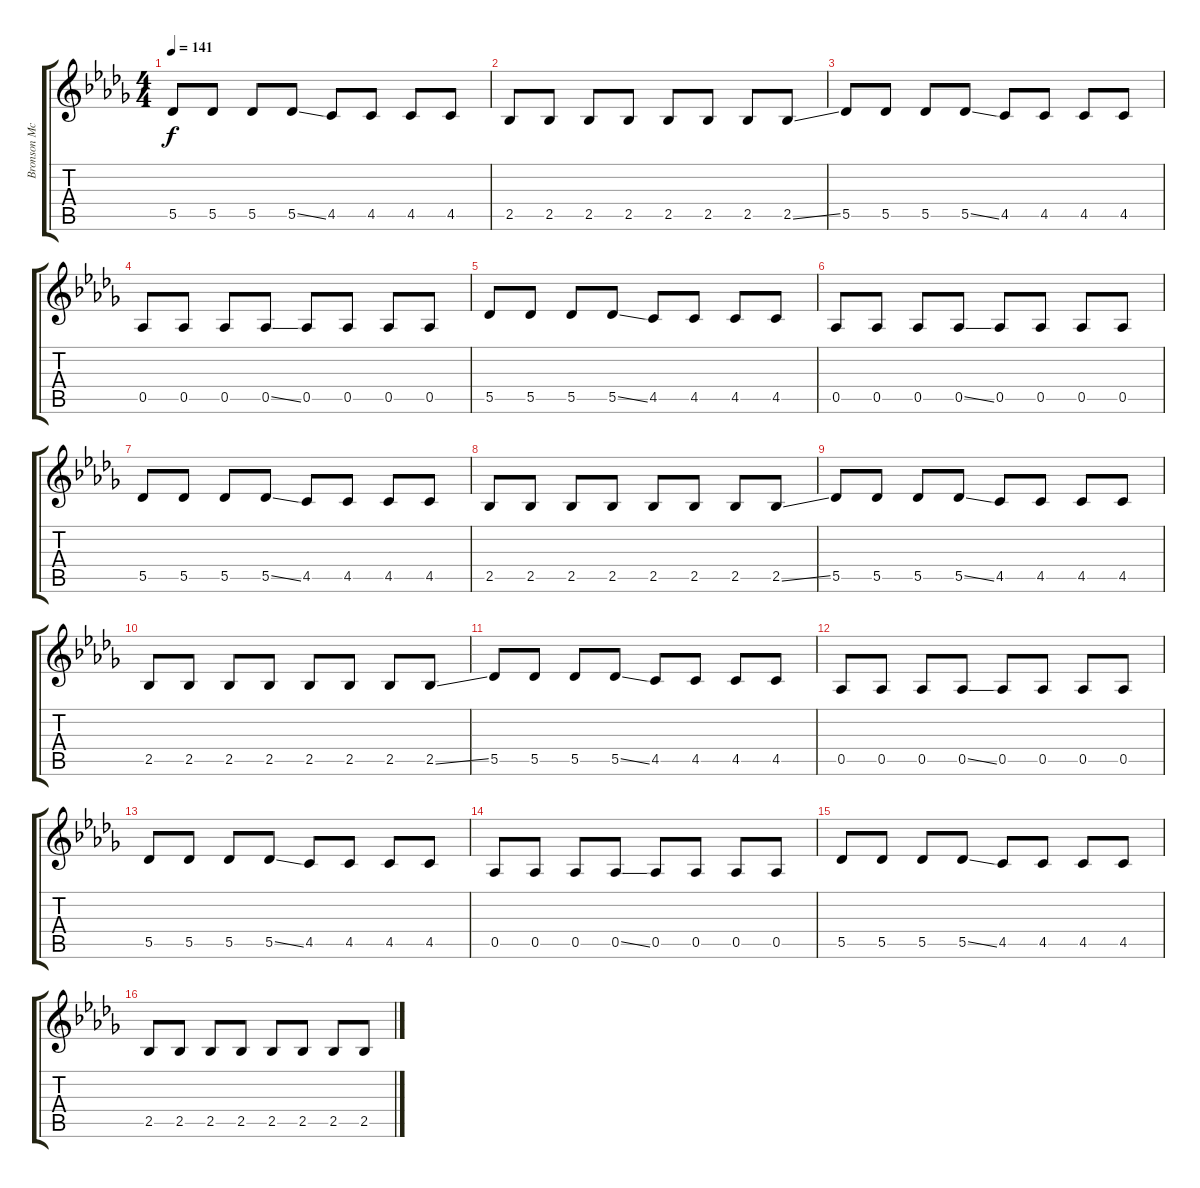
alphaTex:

\track ("Bronson McDowall (Guitar)" "Bronson Mc") {instrument distortionguitar}
\staff {score tabs}
\tuning (Eb4 Bb3 Gb3 Db3 Ab2 Eb2) {hide}
\ts (4 4)
\tempo 141
\clef g2
\ks db
5.5.8{dy f} 5.5.8 5.5.8 5.5{ss}.8 4.5.8 4.5.8 4.5.8 4.5.8 |
2.5.8 2.5.8 2.5.8 2.5.8 2.5.8 2.5.8 2.5.8 2.5{ss}.8 |
5.5.8 5.5.8 5.5.8 5.5{ss}.8 4.5.8 4.5.8 4.5.8 4.5.8 |
0.5.8 0.5.8 0.5.8 0.5{ss}.8 0.5.8 0.5.8 0.5.8 0.5.8 |
5.5.8 5.5.8 5.5.8 5.5{ss}.8 4.5.8 4.5.8 4.5.8 4.5.8 |
0.5.8 0.5.8 0.5.8 0.5{ss}.8 0.5.8 0.5.8 0.5.8 0.5.8 |
5.5.8 5.5.8 5.5.8 5.5{ss}.8 4.5.8 4.5.8 4.5.8 4.5.8 |
2.5.8 2.5.8 2.5.8 2.5.8 2.5.8 2.5.8 2.5.8 2.5{ss}.8 |
5.5.8 5.5.8 5.5.8 5.5{ss}.8 4.5.8 4.5.8 4.5.8 4.5.8 |
2.5.8 2.5.8 2.5.8 2.5.8 2.5.8 2.5.8 2.5.8 2.5{ss}.8 |
5.5.8 5.5.8 5.5.8 5.5{ss}.8 4.5.8 4.5.8 4.5.8 4.5.8 |
0.5.8 0.5.8 0.5.8 0.5{ss}.8 0.5.8 0.5.8 0.5.8 0.5.8 |
5.5.8 5.5.8 5.5.8 5.5{ss}.8 4.5.8 4.5.8 4.5.8 4.5.8 |
0.5.8 0.5.8 0.5.8 0.5{ss}.8 0.5.8 0.5.8 0.5.8 0.5.8 |
5.5.8 5.5.8 5.5.8 5.5{ss}.8 4.5.8 4.5.8 4.5.8 4.5.8 |
2.5.8 2.5.8 2.5.8 2.5.8 2.5.8 2.5.8 2.5.8 2.5{ss}.8
